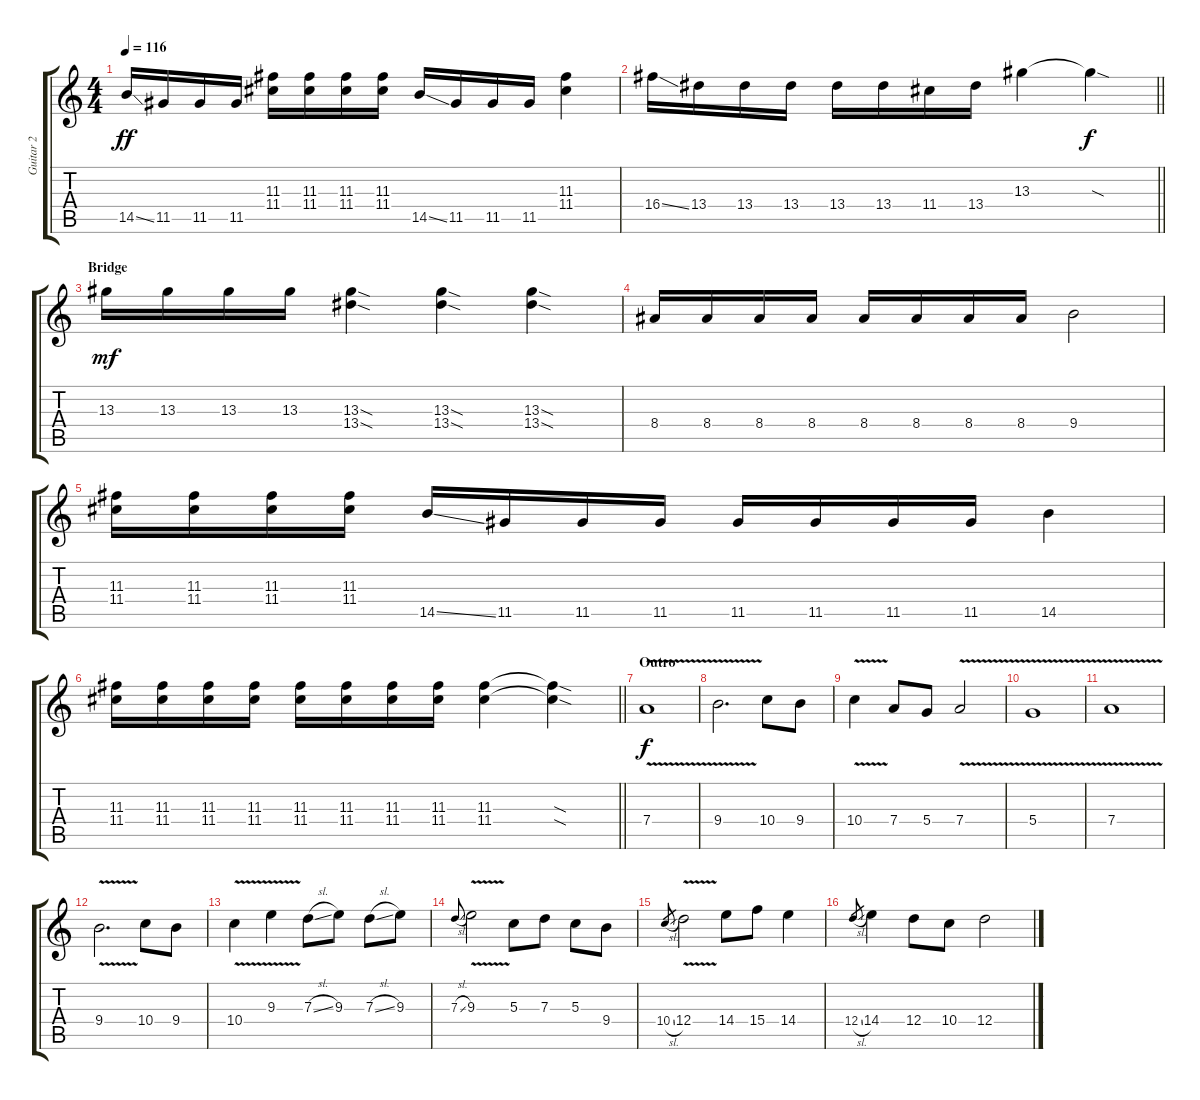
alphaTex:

\track ("Guitar 2" "Guitar 2") {instrument distortionguitar}
\staff {score tabs}
\tuning (E4 B3 G3 D3 A2 E2) {hide}
\ts (4 4)
\tempo 116
\clef g2
\ks c
14.5{ss}.16{dy ff} 11.5.16 11.5.16 11.5.16 (11.3 11.4).16 (11.3 11.4).16 (11.3 11.4).16 (11.3 11.4).16 14.5{ss}.16 11.5.16 11.5.16 11.5.16 (11.3 11.4).4 |
\barLineRight lightlight
16.4{ss}.16 13.4.16 13.4.16 13.4.16 13.4.16 13.4.16 11.4.16 13.4.16 13.3.4 13.3{sod t}.4{dy f} |
\section ("" "Bridge")
13.3.16{dy mf volume 9} 13.3.16 13.3.16 13.3.16 (13.3{sod} 13.4{sod}).4 (13.3{sod} 13.4{sod}).4 (13.3{sod} 13.4{sod}).4 |
8.4.16 8.4.16 8.4.16 8.4.16 8.4.16 8.4.16 8.4.16 8.4.16 9.4.2 |
(11.3 11.4).16 (11.3 11.4).16 (11.3 11.4).16 (11.3 11.4).16 14.5{ss}.16 11.5.16 11.5.16 11.5.16 11.5.16 11.5.16 11.5.16 11.5.16 14.5.4 |
\barLineRight lightlight
(11.3 11.4).16 (11.3 11.4).16 (11.3 11.4).16 (11.3 11.4).16 (11.3 11.4).16 (11.3 11.4).16 (11.3 11.4).16 (11.3 11.4).16 (11.3 11.4).4 (11.3{sod t} 11.4{sod t}).4 |
\section ("" "Outro")
7.4{v}.1{dy f volume 11} |
9.4{v}.2{d} 10.4.8 9.4.8 |
10.4{v}.4 7.4.8 5.4.8 7.4{v}.2 |
5.4{v}.1 |
7.4{v}.1 |
9.4{v}.2{d} 10.4.8 9.4.8 |
10.4{v}.4 9.3{v}.4 7.3{sl}.8 9.3.8 7.3{sl}.8 9.3.8 |
7.3{sl}.8{gr onbeat} 9.3{v}.2 5.3.8 7.3.8 5.3.8 9.4.8 |
10.4{sl}.8{gr} 12.4{v}.2 14.4.8 15.4.8 14.4.4 |
12.4{sl}.8{gr} 14.4.4 12.4.8 10.4.8 12.4.2
